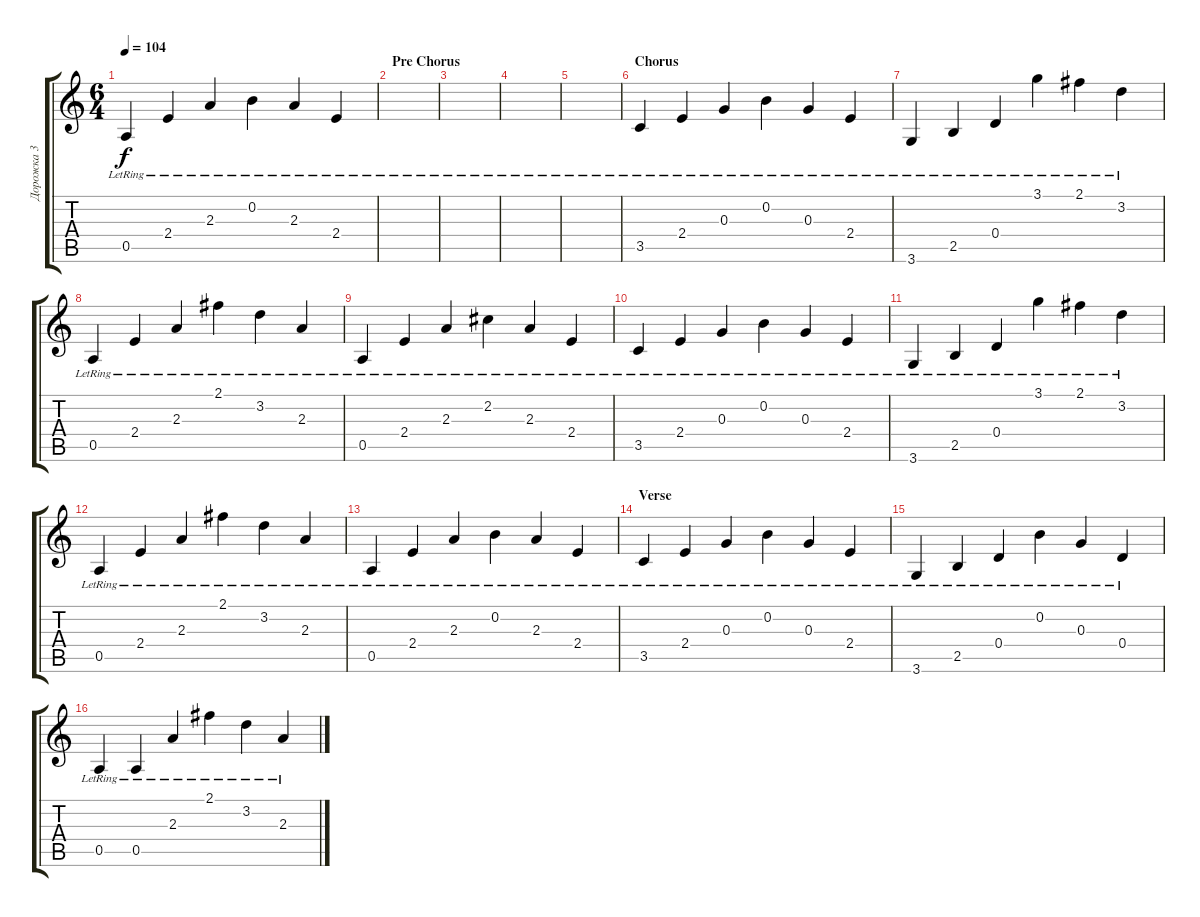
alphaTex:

\track ("Дорожка 3" "Дорожка 3") {instrument acousticguitarnylon}
\staff {score tabs}
\tuning (E4 B3 G3 D3 A2 E2) {hide}
\ts (6 4)
\tempo 104
\clef g2
\ks c
0.5{lr}.4{dy f} 2.4{lr}.4 2.3{lr}.4 0.2{lr}.4 2.3{lr}.4 2.4{lr}.4 |
\section ("" "Pre Chorus")
|
|
|
|
\section ("" "Chorus")
3.5{lr}.4 2.4{lr}.4 0.3{lr}.4 0.2{lr}.4 0.3{lr}.4 2.4{lr}.4 |
3.6{lr}.4 2.5{lr}.4 0.4{lr}.4 3.1{lr}.4 2.1{lr}.4 3.2{lr}.4 |
0.5{lr}.4 2.4{lr}.4 2.3{lr}.4 2.1{lr}.4 3.2{lr}.4 2.3{lr}.4 |
0.5{lr}.4 2.4{lr}.4 2.3{lr}.4 2.2{lr}.4 2.3{lr}.4 2.4{lr}.4 |
3.5{lr}.4 2.4{lr}.4 0.3{lr}.4 0.2{lr}.4 0.3{lr}.4 2.4{lr}.4 |
3.6{lr}.4 2.5{lr}.4 0.4{lr}.4 3.1{lr}.4 2.1{lr}.4 3.2{lr}.4 |
0.5{lr}.4 2.4{lr}.4 2.3{lr}.4 2.1{lr}.4 3.2{lr}.4 2.3{lr}.4 |
0.5{lr}.4 2.4{lr}.4 2.3{lr}.4 0.2{lr}.4 2.3{lr}.4 2.4{lr}.4 |
\section ("" "Verse")
3.5{lr}.4 2.4{lr}.4 0.3{lr}.4 0.2{lr}.4 0.3{lr}.4 2.4{lr}.4 |
3.6{lr}.4 2.5{lr}.4 0.4{lr}.4 0.2{lr}.4 0.3{lr}.4 0.4{lr}.4 |
0.5{lr}.4 0.5{lr}.4 2.3{lr}.4 2.1{lr}.4 3.2{lr}.4 2.3{lr}.4
